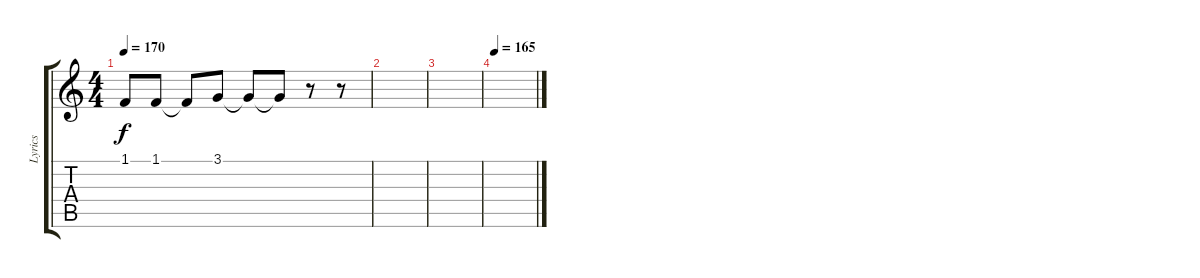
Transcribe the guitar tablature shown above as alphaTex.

\track ("Lyrics" "Lyrics") {instrument oboe}
\staff {score tabs}
\tuning (E4 B3 G3 D3 A2 E2) {hide}
\ts (4 4)
\tempo 170
\clef g2
\ks c
1.1.8{dy f} 1.1.8 1.1{t}.8 3.1.8 3.1{t}.8 3.1{t}.8 r.8 r.8 |
|
|
\tempo 165
